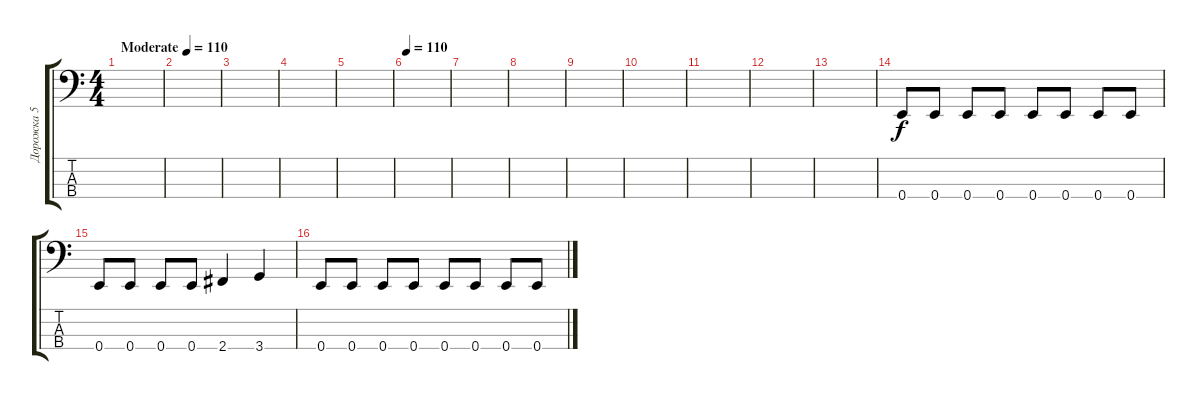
\track ("Дорожка 5" "Дорожка 5") {instrument electricbassfinger}
\staff {score tabs}
\tuning (G2 D2 A1 E1) {hide}
\ts (4 4)
\tempo (110 "Moderate")
\tempo 75
\tempo (110 "Moderate")
\clef f4
\ks c
|
|
|
|
|
\tempo 110
|
|
|
|
|
|
|
|
0.4.8 0.4.8 0.4.8 0.4.8 0.4.8 0.4.8 0.4.8 0.4.8 |
0.4.8 0.4.8 0.4.8 0.4.8 2.4.4 3.4.4 |
0.4.8 0.4.8 0.4.8 0.4.8 0.4.8 0.4.8 0.4.8 0.4.8
